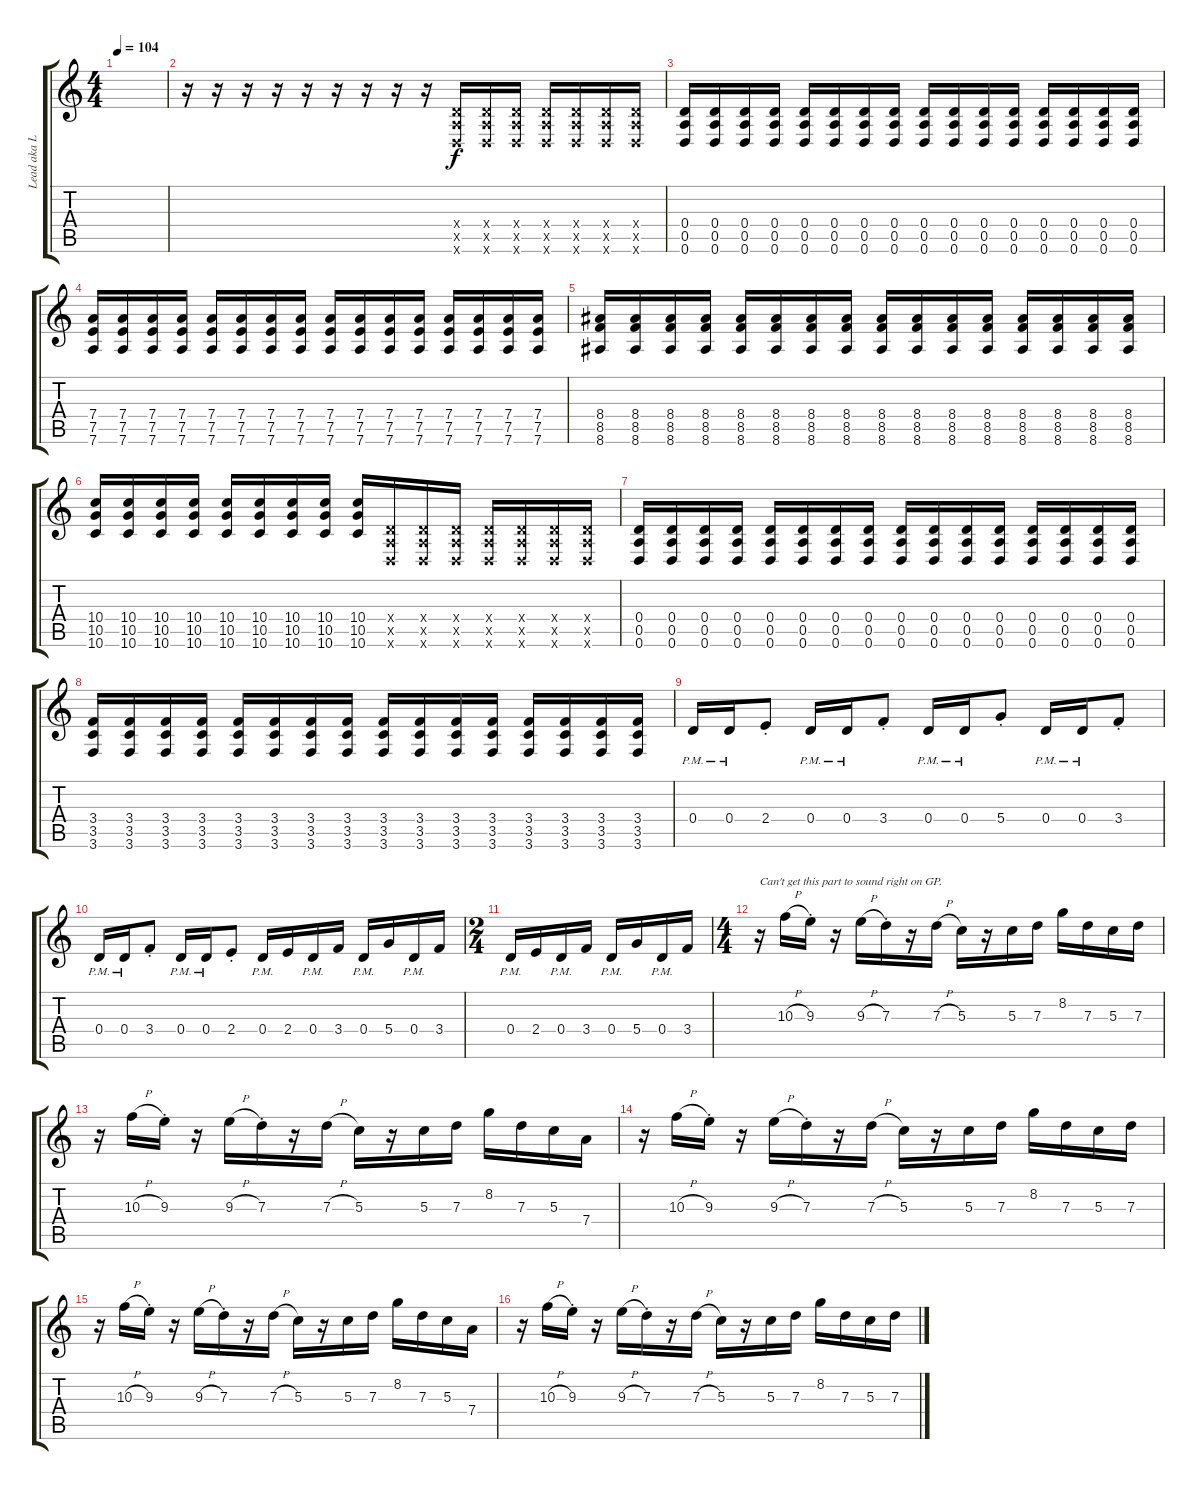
\track ("Lead aka Lil' Seezey" "Lead aka L") {instrument distortionguitar}
\staff {score tabs}
\tuning (E4 B3 G3 D3 A2 D2) {hide}
\ts (4 4)
\tempo 104
\clef g2
\ks c
|
r.16 r.16 r.16 r.16 r.16 r.16 r.16 r.16 r.16 (0.4{x} 0.5{x} 0.6{x}).16 (0.4{x} 0.5{x} 0.6{x}).16 (0.4{x} 0.5{x} 0.6{x}).16 (0.4{x} 0.5{x} 0.6{x}).16 (0.4{x} 0.5{x} 0.6{x}).16 (0.4{x} 0.5{x} 0.6{x}).16 (0.4{x} 0.5{x} 0.6{x}).16 |
(0.4 0.5 0.6).16 (0.4 0.5 0.6).16 (0.4 0.5 0.6).16 (0.4 0.5 0.6).16 (0.4 0.5 0.6).16 (0.4 0.5 0.6).16 (0.4 0.5 0.6).16 (0.4 0.5 0.6).16 (0.4 0.5 0.6).16 (0.4 0.5 0.6).16 (0.4 0.5 0.6).16 (0.4 0.5 0.6).16 (0.4 0.5 0.6).16 (0.4 0.5 0.6).16 (0.4 0.5 0.6).16 (0.4 0.5 0.6).16 |
(7.4 7.5 7.6).16 (7.4 7.5 7.6).16 (7.4 7.5 7.6).16 (7.4 7.5 7.6).16 (7.4 7.5 7.6).16 (7.4 7.5 7.6).16 (7.4 7.5 7.6).16 (7.4 7.5 7.6).16 (7.4 7.5 7.6).16 (7.4 7.5 7.6).16 (7.4 7.5 7.6).16 (7.4 7.5 7.6).16 (7.4 7.5 7.6).16 (7.4 7.5 7.6).16 (7.4 7.5 7.6).16 (7.4 7.5 7.6).16 |
(8.4 8.5 8.6).16 (8.4 8.5 8.6).16 (8.4 8.5 8.6).16 (8.4 8.5 8.6).16 (8.4 8.5 8.6).16 (8.4 8.5 8.6).16 (8.4 8.5 8.6).16 (8.4 8.5 8.6).16 (8.4 8.5 8.6).16 (8.4 8.5 8.6).16 (8.4 8.5 8.6).16 (8.4 8.5 8.6).16 (8.4 8.5 8.6).16 (8.4 8.5 8.6).16 (8.4 8.5 8.6).16 (8.4 8.5 8.6).16 |
(10.4 10.5 10.6).16 (10.4 10.5 10.6).16 (10.4 10.5 10.6).16 (10.4 10.5 10.6).16 (10.4 10.5 10.6).16 (10.4 10.5 10.6).16 (10.4 10.5 10.6).16 (10.4 10.5 10.6).16 (10.4 10.5 10.6).16 (0.4{x} 0.5{x} 0.6{x}).16 (0.4{x} 0.5{x} 0.6{x}).16 (0.4{x} 0.5{x} 0.6{x}).16 (0.4{x} 0.5{x} 0.6{x}).16 (0.4{x} 0.5{x} 0.6{x}).16 (0.4{x} 0.5{x} 0.6{x}).16 (0.4{x} 0.5{x} 0.6{x}).16 |
(0.4 0.5 0.6).16 (0.4 0.5 0.6).16 (0.4 0.5 0.6).16 (0.4 0.5 0.6).16 (0.4 0.5 0.6).16 (0.4 0.5 0.6).16 (0.4 0.5 0.6).16 (0.4 0.5 0.6).16 (0.4 0.5 0.6).16 (0.4 0.5 0.6).16 (0.4 0.5 0.6).16 (0.4 0.5 0.6).16 (0.4 0.5 0.6).16 (0.4 0.5 0.6).16 (0.4 0.5 0.6).16 (0.4 0.5 0.6).16 |
(3.4 3.5 3.6).16 (3.4 3.5 3.6).16 (3.4 3.5 3.6).16 (3.4 3.5 3.6).16 (3.4 3.5 3.6).16 (3.4 3.5 3.6).16 (3.4 3.5 3.6).16 (3.4 3.5 3.6).16 (3.4 3.5 3.6).16 (3.4 3.5 3.6).16 (3.4 3.5 3.6).16 (3.4 3.5 3.6).16 (3.4 3.5 3.6).16 (3.4 3.5 3.6).16 (3.4 3.5 3.6).16 (3.4 3.5 3.6).16 |
0.4{pm}.16 0.4{pm}.16 2.4{st}.8 0.4{pm}.16 0.4{pm}.16 3.4{st}.8 0.4{pm}.16 0.4{pm}.16 5.4{st}.8 0.4{pm}.16 0.4{pm}.16 3.4{st}.8 |
0.4{pm}.16 0.4{pm}.16 3.4{st}.8 0.4{pm}.16 0.4{pm}.16 2.4{st}.8 0.4{pm}.16 2.4.16 0.4{pm}.16 3.4.16 0.4{pm}.16 5.4.16 0.4{pm}.16 3.4.16 |
\ts (2 4)
0.4{pm}.16 2.4.16 0.4{pm}.16 3.4.16 0.4{pm}.16 5.4.16 0.4{pm}.16 3.4.16 |
\ts (4 4)
r.16{txt "Can't get this part to sound right on GP."} 10.3{h}.16 9.3{st}.16 r.16 9.3{h}.16 7.3{st}.16 r.16 7.3{h}.16 5.3.16 r.16 5.3.16 7.3.16 8.2.16 7.3.16 5.3.16 7.3.16 |
r.16 10.3{h}.16 9.3{st}.16 r.16 9.3{h}.16 7.3{st}.16 r.16 7.3{h}.16 5.3.16 r.16 5.3.16 7.3.16 8.2.16 7.3.16 5.3.16 7.4.16 |
r.16 10.3{h}.16 9.3{st}.16 r.16 9.3{h}.16 7.3{st}.16 r.16 7.3{h}.16 5.3.16 r.16 5.3.16 7.3.16 8.2.16 7.3.16 5.3.16 7.3.16 |
r.16 10.3{h}.16 9.3{st}.16 r.16 9.3{h}.16 7.3{st}.16 r.16 7.3{h}.16 5.3.16 r.16 5.3.16 7.3.16 8.2.16 7.3.16 5.3.16 7.4.16 |
r.16 10.3{h}.16 9.3{st}.16 r.16 9.3{h}.16 7.3{st}.16 r.16 7.3{h}.16 5.3.16 r.16 5.3.16 7.3.16 8.2.16 7.3.16 5.3.16 7.3.16
